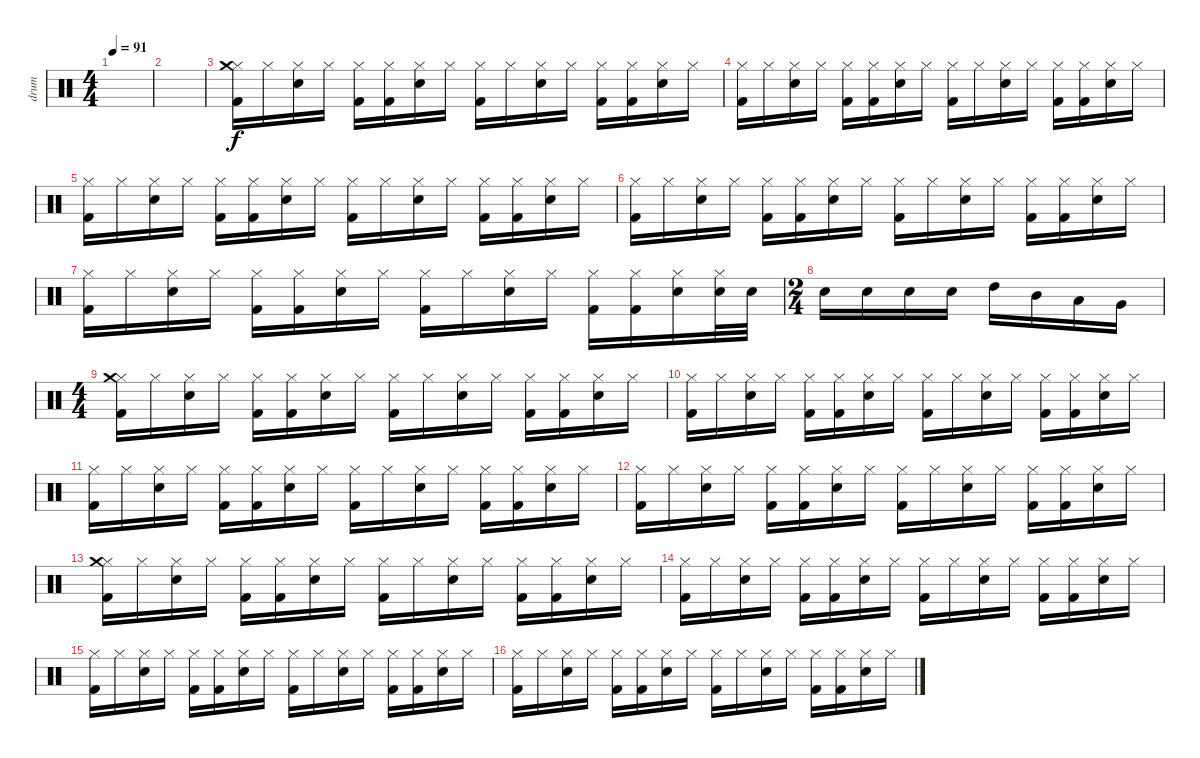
\track ("drum" "drum") {instrument percussion}
\staff {score}
\articulation defaults
\ts (4 4)
\tempo 91
\clef neutral
\ks c
|
|
("Hi-Hat (closed)" "Crash medium (hit)" "Kick (hit) 2").16 "Hi-Hat (closed)".16 ("Hi-Hat (closed)" "Snare (hit) 2").16 "Hi-Hat (closed)".16 ("Hi-Hat (closed)" "Kick (hit) 2").16 ("Hi-Hat (closed)" "Kick (hit) 2").16 ("Hi-Hat (closed)" "Snare (hit) 2").16 "Hi-Hat (closed)".16 ("Hi-Hat (closed)" "Kick (hit) 2").16 "Hi-Hat (closed)".16 ("Hi-Hat (closed)" "Snare (hit) 2").16 "Hi-Hat (closed)".16 ("Hi-Hat (closed)" "Kick (hit) 2").16 ("Hi-Hat (closed)" "Kick (hit) 2").16 ("Hi-Hat (closed)" "Snare (hit) 2").16 "Hi-Hat (closed)".16 |
("Hi-Hat (closed)" "Kick (hit) 2").16 "Hi-Hat (closed)".16 ("Hi-Hat (closed)" "Snare (hit) 2").16 "Hi-Hat (closed)".16 ("Hi-Hat (closed)" "Kick (hit) 2").16 ("Hi-Hat (closed)" "Kick (hit) 2").16 ("Hi-Hat (closed)" "Snare (hit) 2").16 "Hi-Hat (closed)".16 ("Hi-Hat (closed)" "Kick (hit) 2").16 "Hi-Hat (closed)".16 ("Hi-Hat (closed)" "Snare (hit) 2").16 "Hi-Hat (closed)".16 ("Hi-Hat (closed)" "Kick (hit) 2").16 ("Hi-Hat (closed)" "Kick (hit) 2").16 ("Hi-Hat (closed)" "Snare (hit) 2").16 "Hi-Hat (closed)".16 |
("Hi-Hat (closed)" "Kick (hit) 2").16 "Hi-Hat (closed)".16 ("Hi-Hat (closed)" "Snare (hit) 2").16 "Hi-Hat (closed)".16 ("Hi-Hat (closed)" "Kick (hit) 2").16 ("Hi-Hat (closed)" "Kick (hit) 2").16 ("Hi-Hat (closed)" "Snare (hit) 2").16 "Hi-Hat (closed)".16 ("Hi-Hat (closed)" "Kick (hit) 2").16 "Hi-Hat (closed)".16 ("Hi-Hat (closed)" "Snare (hit) 2").16 "Hi-Hat (closed)".16 ("Hi-Hat (closed)" "Kick (hit) 2").16 ("Hi-Hat (closed)" "Kick (hit) 2").16 ("Hi-Hat (closed)" "Snare (hit) 2").16 "Hi-Hat (closed)".16 |
("Hi-Hat (closed)" "Kick (hit) 2").16 "Hi-Hat (closed)".16 ("Hi-Hat (closed)" "Snare (hit) 2").16 "Hi-Hat (closed)".16 ("Hi-Hat (closed)" "Kick (hit) 2").16 ("Hi-Hat (closed)" "Kick (hit) 2").16 ("Hi-Hat (closed)" "Snare (hit) 2").16 "Hi-Hat (closed)".16 ("Hi-Hat (closed)" "Kick (hit) 2").16 "Hi-Hat (closed)".16 ("Hi-Hat (closed)" "Snare (hit) 2").16 "Hi-Hat (closed)".16 ("Hi-Hat (closed)" "Kick (hit) 2").16 ("Hi-Hat (closed)" "Kick (hit) 2").16 ("Hi-Hat (closed)" "Snare (hit) 2").16 "Hi-Hat (closed)".16 |
("Hi-Hat (closed)" "Kick (hit) 2").16 "Hi-Hat (closed)".16 ("Hi-Hat (closed)" "Snare (hit) 2").16 "Hi-Hat (closed)".16 ("Hi-Hat (closed)" "Kick (hit) 2").16 ("Hi-Hat (closed)" "Kick (hit) 2").16 ("Hi-Hat (closed)" "Snare (hit) 2").16 "Hi-Hat (closed)".16 ("Hi-Hat (closed)" "Kick (hit) 2").16 "Hi-Hat (closed)".16 ("Hi-Hat (closed)" "Snare (hit) 2").16 "Hi-Hat (closed)".16 ("Hi-Hat (closed)" "Kick (hit) 2").16 ("Hi-Hat (closed)" "Kick (hit) 2").16 ("Hi-Hat (closed)" "Snare (hit) 2").16 ("Hi-Hat (closed)" "Snare (hit) 2").32 "Snare (hit) 2".32 |
\ts (2 4)
"Snare (hit) 2".16 "Snare (hit) 2".16 "Snare (hit) 2".16 "Snare (hit) 2".16 "High Tom (hit)".16 "Mid Tom (hit)".16 "Low Tom (hit)".16 "Very Low Tom (hit)".16 |
\ts (4 4)
("Hi-Hat (closed)" "Crash medium (hit)" "Kick (hit) 2").16 "Hi-Hat (closed)".16 ("Hi-Hat (closed)" "Snare (hit) 2").16 "Hi-Hat (closed)".16 ("Hi-Hat (closed)" "Kick (hit) 2").16 ("Hi-Hat (closed)" "Kick (hit) 2").16 ("Hi-Hat (closed)" "Snare (hit) 2").16 "Hi-Hat (closed)".16 ("Hi-Hat (closed)" "Kick (hit) 2").16 "Hi-Hat (closed)".16 ("Hi-Hat (closed)" "Snare (hit) 2").16 "Hi-Hat (closed)".16 ("Hi-Hat (closed)" "Kick (hit) 2").16 ("Hi-Hat (closed)" "Kick (hit) 2").16 ("Hi-Hat (closed)" "Snare (hit) 2").16 "Hi-Hat (closed)".16 |
("Hi-Hat (closed)" "Kick (hit) 2").16 "Hi-Hat (closed)".16 ("Hi-Hat (closed)" "Snare (hit) 2").16 "Hi-Hat (closed)".16 ("Hi-Hat (closed)" "Kick (hit) 2").16 ("Hi-Hat (closed)" "Kick (hit) 2").16 ("Hi-Hat (closed)" "Snare (hit) 2").16 "Hi-Hat (closed)".16 ("Hi-Hat (closed)" "Kick (hit) 2").16 "Hi-Hat (closed)".16 ("Hi-Hat (closed)" "Snare (hit) 2").16 "Hi-Hat (closed)".16 ("Hi-Hat (closed)" "Kick (hit) 2").16 ("Hi-Hat (closed)" "Kick (hit) 2").16 ("Hi-Hat (closed)" "Snare (hit) 2").16 "Hi-Hat (closed)".16 |
("Hi-Hat (closed)" "Kick (hit) 2").16 "Hi-Hat (closed)".16 ("Hi-Hat (closed)" "Snare (hit) 2").16 "Hi-Hat (closed)".16 ("Hi-Hat (closed)" "Kick (hit) 2").16 ("Hi-Hat (closed)" "Kick (hit) 2").16 ("Hi-Hat (closed)" "Snare (hit) 2").16 "Hi-Hat (closed)".16 ("Hi-Hat (closed)" "Kick (hit) 2").16 "Hi-Hat (closed)".16 ("Hi-Hat (closed)" "Snare (hit) 2").16 "Hi-Hat (closed)".16 ("Hi-Hat (closed)" "Kick (hit) 2").16 ("Hi-Hat (closed)" "Kick (hit) 2").16 ("Hi-Hat (closed)" "Snare (hit) 2").16 "Hi-Hat (closed)".16 |
("Hi-Hat (closed)" "Kick (hit) 2").16 "Hi-Hat (closed)".16 ("Hi-Hat (closed)" "Snare (hit) 2").16 "Hi-Hat (closed)".16 ("Hi-Hat (closed)" "Kick (hit) 2").16 ("Hi-Hat (closed)" "Kick (hit) 2").16 ("Hi-Hat (closed)" "Snare (hit) 2").16 "Hi-Hat (closed)".16 ("Hi-Hat (closed)" "Kick (hit) 2").16 "Hi-Hat (closed)".16 ("Hi-Hat (closed)" "Snare (hit) 2").16 "Hi-Hat (closed)".16 ("Hi-Hat (closed)" "Kick (hit) 2").16 ("Hi-Hat (closed)" "Kick (hit) 2").16 ("Hi-Hat (closed)" "Snare (hit) 2").16 "Hi-Hat (closed)".16 |
("Hi-Hat (closed)" "Crash medium (hit)" "Kick (hit) 2").16 "Hi-Hat (closed)".16 ("Hi-Hat (closed)" "Snare (hit) 2").16 "Hi-Hat (closed)".16 ("Hi-Hat (closed)" "Kick (hit) 2").16 ("Hi-Hat (closed)" "Kick (hit) 2").16 ("Hi-Hat (closed)" "Snare (hit) 2").16 "Hi-Hat (closed)".16 ("Hi-Hat (closed)" "Kick (hit) 2").16 "Hi-Hat (closed)".16 ("Hi-Hat (closed)" "Snare (hit) 2").16 "Hi-Hat (closed)".16 ("Hi-Hat (closed)" "Kick (hit) 2").16 ("Hi-Hat (closed)" "Kick (hit) 2").16 ("Hi-Hat (closed)" "Snare (hit) 2").16 "Hi-Hat (closed)".16 |
("Hi-Hat (closed)" "Kick (hit) 2").16 "Hi-Hat (closed)".16 ("Hi-Hat (closed)" "Snare (hit) 2").16 "Hi-Hat (closed)".16 ("Hi-Hat (closed)" "Kick (hit) 2").16 ("Hi-Hat (closed)" "Kick (hit) 2").16 ("Hi-Hat (closed)" "Snare (hit) 2").16 "Hi-Hat (closed)".16 ("Hi-Hat (closed)" "Kick (hit) 2").16 "Hi-Hat (closed)".16 ("Hi-Hat (closed)" "Snare (hit) 2").16 "Hi-Hat (closed)".16 ("Hi-Hat (closed)" "Kick (hit) 2").16 ("Hi-Hat (closed)" "Kick (hit) 2").16 ("Hi-Hat (closed)" "Snare (hit) 2").16 "Hi-Hat (closed)".16 |
("Hi-Hat (closed)" "Kick (hit) 2").16 "Hi-Hat (closed)".16 ("Hi-Hat (closed)" "Snare (hit) 2").16 "Hi-Hat (closed)".16 ("Hi-Hat (closed)" "Kick (hit) 2").16 ("Hi-Hat (closed)" "Kick (hit) 2").16 ("Hi-Hat (closed)" "Snare (hit) 2").16 "Hi-Hat (closed)".16 ("Hi-Hat (closed)" "Kick (hit) 2").16 "Hi-Hat (closed)".16 ("Hi-Hat (closed)" "Snare (hit) 2").16 "Hi-Hat (closed)".16 ("Hi-Hat (closed)" "Kick (hit) 2").16 ("Hi-Hat (closed)" "Kick (hit) 2").16 ("Hi-Hat (closed)" "Snare (hit) 2").16 "Hi-Hat (closed)".16 |
("Hi-Hat (closed)" "Kick (hit) 2").16 "Hi-Hat (closed)".16 ("Hi-Hat (closed)" "Snare (hit) 2").16 "Hi-Hat (closed)".16 ("Hi-Hat (closed)" "Kick (hit) 2").16 ("Hi-Hat (closed)" "Kick (hit) 2").16 ("Hi-Hat (closed)" "Snare (hit) 2").16 "Hi-Hat (closed)".16 ("Hi-Hat (closed)" "Kick (hit) 2").16 "Hi-Hat (closed)".16 ("Hi-Hat (closed)" "Snare (hit) 2").16 "Hi-Hat (closed)".16 ("Hi-Hat (closed)" "Kick (hit) 2").16 ("Hi-Hat (closed)" "Kick (hit) 2").16 ("Hi-Hat (closed)" "Snare (hit) 2").16 "Hi-Hat (closed)".16
